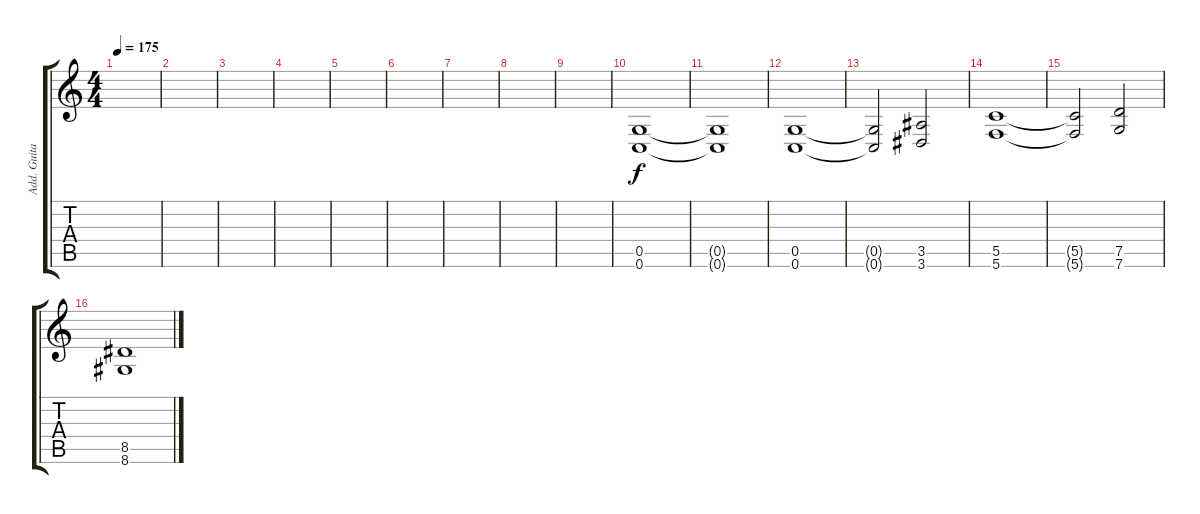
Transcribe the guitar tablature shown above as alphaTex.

\track ("Add. Guitar" "Add. Guita") {instrument distortionguitar}
\staff {score tabs}
\tuning (D4 A3 F3 C3 G2 C2) {hide}
\ts (4 4)
\tempo 175
\clef g2
\ks c
|
|
|
|
|
|
|
|
|
(0.5 0.6).1 |
(0.5{t} 0.6{t}).1 |
(0.5 0.6).1 |
(0.5{t} 0.6{t}).2 (3.5 3.6).2 |
(5.5 5.6).1 |
(5.5{t} 5.6{t}).2 (7.5 7.6).2 |
(8.5 8.6).1
